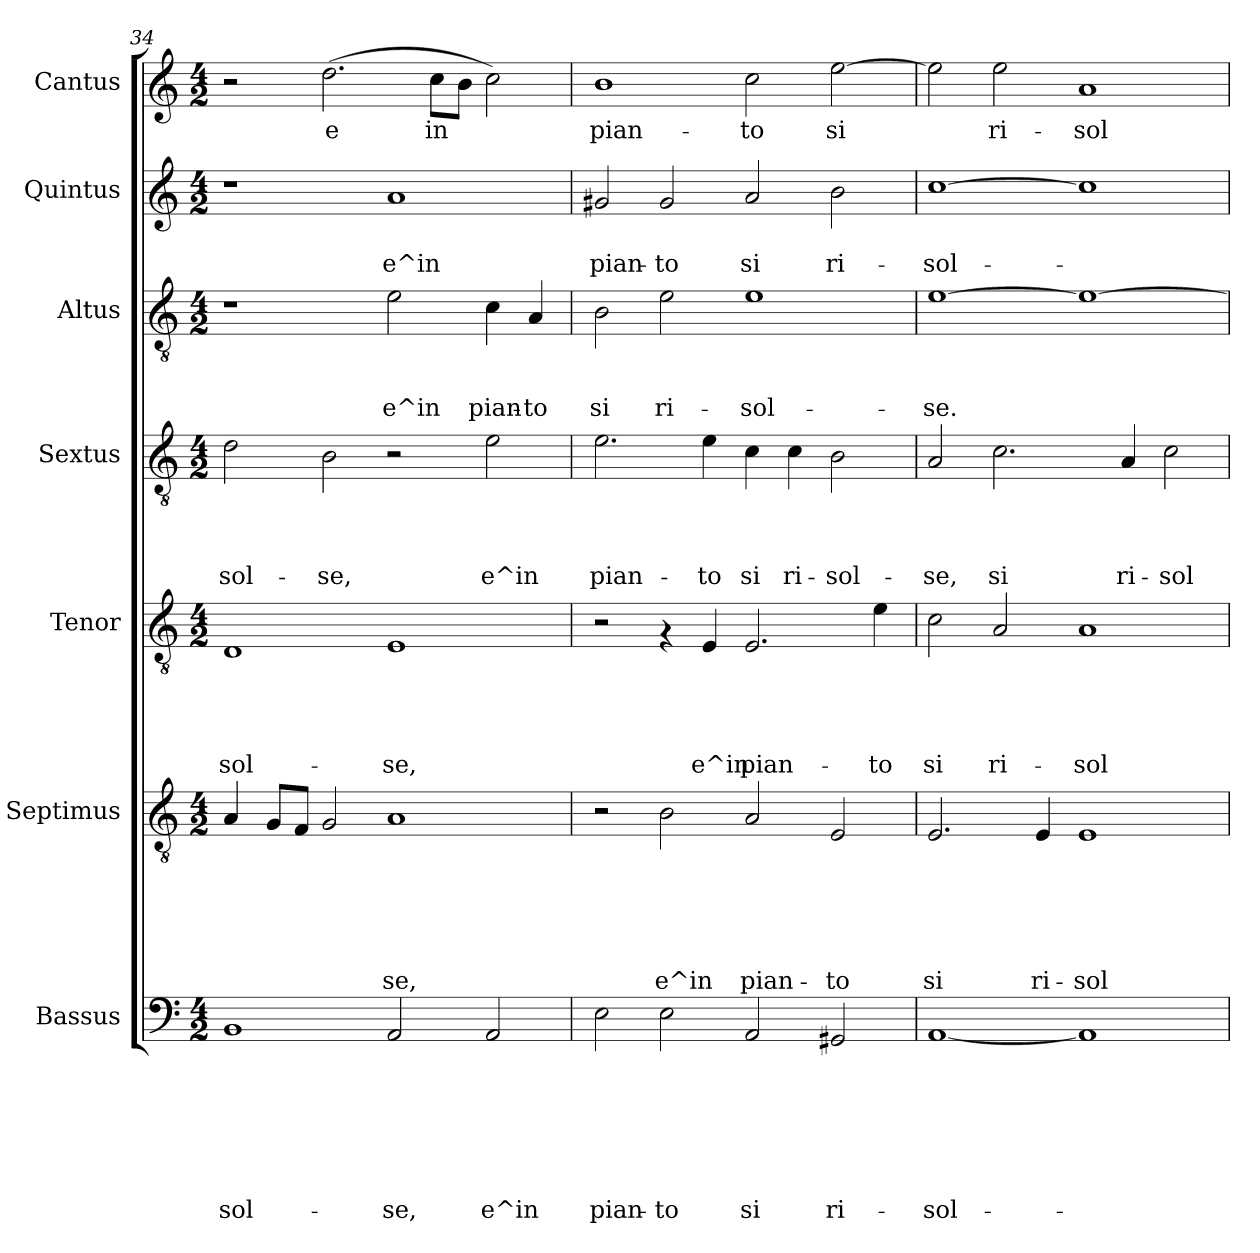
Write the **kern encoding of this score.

**kern	**text	**text	**text	**text	**text	**text	**text	**kern	**text	**text	**text	**text	**text	**text	**kern	**text	**text	**text	**text	**text	**kern	**text	**text	**text	**text	**kern	**text	**text	**text	**kern	**text	**text	**kern	**text
*part7	*part7	*part7	*part7	*part7	*part7	*part7	*part7	*part6	*part6	*part6	*part6	*part6	*part6	*part6	*part5	*part5	*part5	*part5	*part5	*part5	*part4	*part4	*part4	*part4	*part4	*part3	*part3	*part3	*part3	*part2	*part2	*part2	*part1	*part1
*staff7	*staff7	*staff7	*staff7	*staff7	*staff7	*staff7	*staff7	*staff6	*staff6	*staff6	*staff6	*staff6	*staff6	*staff6	*staff5	*staff5	*staff5	*staff5	*staff5	*staff5	*staff4	*staff4	*staff4	*staff4	*staff4	*staff3	*staff3	*staff3	*staff3	*staff2	*staff2	*staff2	*staff1	*staff1
*I"Bassus	*	*	*	*	*	*	*	*I"Septimus	*	*	*	*	*	*	*I"Tenor	*	*	*	*	*	*I"Sextus	*	*	*	*	*I"Altus	*	*	*	*I"Quintus	*	*	*I"Cantus	*
*clefF4	*	*	*	*	*	*	*	*clefGv2	*	*	*	*	*	*	*clefGv2	*	*	*	*	*	*clefGv2	*	*	*	*	*clefGv2	*	*	*	*clefG2	*	*	*clefG2	*
*k[]	*	*	*	*	*	*	*	*k[]	*	*	*	*	*	*	*k[]	*	*	*	*	*	*k[]	*	*	*	*	*k[]	*	*	*	*k[]	*	*	*k[]	*
*C:	*	*	*	*	*	*	*	*C:	*	*	*	*	*	*	*C:	*	*	*	*	*	*C:	*	*	*	*	*C:	*	*	*	*C:	*	*	*C:	*
*M4/2	*	*	*	*	*	*	*	*M4/2	*	*	*	*	*	*	*M4/2	*	*	*	*	*	*M4/2	*	*	*	*	*M4/2	*	*	*	*M4/2	*	*	*M4/2	*
=34	=34	=34	=34	=34	=34	=34	=34	=34	=34	=34	=34	=34	=34	=34	=34	=34	=34	=34	=34	=34	=34	=34	=34	=34	=34	=34	=34	=34	=34	=34	=34	=34	=34	=34
!	!	!	!	!	!	!	!LO:LY:b	!	!	!	!	!	!	!	!	!	!	!	!	!LO:LY:b:rj	!	!	!	!	!LO:LY:b	!	!	!	!	!	!	!	!	!
1BB	.	.	.	.	.	.	-sol-	4A/	.	.	.	.	.	.	1D	.	.	.	.	-sol-	2d\	.	.	.	-sol-	1r	.	.	.	1r	.	.	2r	.
.	.	.	.	.	.	.	.	8G/L	.	.	.	.	.	.	.	.	.	.	.	.	.	.	.	.	.	.	.	.	.	.	.	.	.	.
.	.	.	.	.	.	.	.	8F/J	.	.	.	.	.	.	.	.	.	.	.	.	.	.	.	.	.	.	.	.	.	.	.	.	.	.
!	!	!	!	!	!	!	!	!	!	!	!	!	!	!	!	!	!	!	!	!	!	!	!	!	!LO:LY:b	!	!	!	!	!	!	!	!	!LO:LY:b
.	.	.	.	.	.	.	.	2G/	.	.	.	.	.	.	.	.	.	.	.	.	2B\	.	.	.	-se,	.	.	.	.	.	.	.	(>2.dd\	e
!	!	!	!	!	!	!	!LO:LY:b	!	!	!	!	!	!	!LO:LY:b	!	!	!	!	!	!LO:LY:b:rj	!	!	!	!	!	!	!	!	!LO:LY:b	!	!	!LO:LY:b	!	!
2AA/	.	.	.	.	.	.	-se,	1A	.	.	.	.	.	-se,	1E	.	.	.	.	-se,	2r	.	.	.	.	2e\	.	.	e^in	1a	.	e^in	.	.
!	!	!	!	!	!	!	!	!	!	!	!	!	!	!	!	!	!	!	!	!	!	!	!	!	!	!	!	!	!	!	!	!	!	!LO:LY:b
.	.	.	.	.	.	.	.	.	.	.	.	.	.	.	.	.	.	.	.	.	.	.	.	.	.	.	.	.	.	.	.	.	8cc\L	in
.	.	.	.	.	.	.	.	.	.	.	.	.	.	.	.	.	.	.	.	.	.	.	.	.	.	.	.	.	.	.	.	.	8b\J	.
!	!	!	!	!	!	!	!LO:LY:b	!	!	!	!	!	!	!	!	!	!	!	!	!	!	!	!	!	!LO:LY:b	!	!	!	!LO:LY:b	!	!	!	!	!
2AA/	.	.	.	.	.	.	e^in	.	.	.	.	.	.	.	.	.	.	.	.	.	2e\	.	.	.	e^in	4c\	.	.	pian-	.	.	.	2cc\)	.
!	!	!	!	!	!	!	!	!	!	!	!	!	!	!	!	!	!	!	!	!	!	!	!	!	!	!	!	!	!LO:LY:b	!	!	!	!	!
.	.	.	.	.	.	.	.	.	.	.	.	.	.	.	.	.	.	.	.	.	.	.	.	.	.	4A/	.	.	-to	.	.	.	.	.
=35	=35	=35	=35	=35	=35	=35	=35	=35	=35	=35	=35	=35	=35	=35	=35	=35	=35	=35	=35	=35	=35	=35	=35	=35	=35	=35	=35	=35	=35	=35	=35	=35	=35	=35
!	!	!	!	!	!	!	!LO:LY:b	!	!	!	!	!	!	!	!	!	!	!	!	!	!	!	!	!	!LO:LY:b	!	!	!	!LO:LY:b	!	!	!LO:LY:b	!	!LO:LY:b
2E\	.	.	.	.	.	.	pian-	2r	.	.	.	.	.	.	2r	.	.	.	.	.	2.e\	.	.	.	pian-	2B\	.	.	si	2g#X/	.	pian-	1b	pian-
!	!	!	!	!	!	!	!LO:LY:b	!	!	!	!	!	!	!LO:LY:b	!	!	!	!	!	!	!	!	!	!	!	!	!	!	!LO:LY:b	!	!	!LO:LY:b	!	!
2E\	.	.	.	.	.	.	-to	2B\	.	.	.	.	.	e^in	4rF	.	.	.	.	.	.	.	.	.	.	2e\	.	.	ri-	2g#/	.	-to	.	.
!	!	!	!	!	!	!	!	!	!	!	!	!	!	!	!	!	!	!	!	!LO:LY:b:rj	!	!	!	!	!LO:LY:b	!	!	!	!	!	!	!	!	!
.	.	.	.	.	.	.	.	.	.	.	.	.	.	.	4E/	.	.	.	.	e^in	4e\	.	.	.	-to	.	.	.	.	.	.	.	.	.
!	!	!	!	!	!	!	!LO:LY:b	!	!	!	!	!	!	!LO:LY:b	!	!	!	!	!	!LO:LY:b:rj	!	!	!	!	!LO:LY:b	!	!	!	!LO:LY:b	!	!	!LO:LY:b	!	!LO:LY:b
2AA/	.	.	.	.	.	.	si	2A/	.	.	.	.	.	pian-	2.E/	.	.	.	.	pian-	4c\	.	.	.	si	1e	.	.	-sol-	2a/	.	si	2cc\	-to
!	!	!	!	!	!	!	!	!	!	!	!	!	!	!	!	!	!	!	!	!	!	!	!	!	!LO:LY:b	!	!	!	!	!	!	!	!	!
.	.	.	.	.	.	.	.	.	.	.	.	.	.	.	.	.	.	.	.	.	4c\	.	.	.	ri-	.	.	.	.	.	.	.	.	.
!	!	!	!	!	!	!	!LO:LY:b	!	!	!	!	!	!	!LO:LY:b	!	!	!	!	!	!	!	!	!	!	!LO:LY:b	!	!	!	!	!	!	!LO:LY:b	!	!LO:LY:b
2GG#X/	.	.	.	.	.	.	ri-	2E/	.	.	.	.	.	-to	.	.	.	.	.	.	2B\	.	.	.	-sol-	.	.	.	.	2b\	.	ri-	[>2ee\	si
!	!	!	!	!	!	!	!	!	!	!	!	!	!	!	!	!	!	!	!	!LO:LY:b:rj	!	!	!	!	!	!	!	!	!	!	!	!	!	!
.	.	.	.	.	.	.	.	.	.	.	.	.	.	.	4e\	.	.	.	.	-to	.	.	.	.	.	.	.	.	.	.	.	.	.	.
=36	=36	=36	=36	=36	=36	=36	=36	=36	=36	=36	=36	=36	=36	=36	=36	=36	=36	=36	=36	=36	=36	=36	=36	=36	=36	=36	=36	=36	=36	=36	=36	=36	=36	=36
!	!	!	!	!	!	!	!LO:LY:b	!	!	!	!	!	!	!LO:LY:b	!	!	!	!	!	!LO:LY:b:rj	!	!	!	!	!LO:LY:b	!	!	!	!LO:LY:b	!	!	!LO:LY:b	!	!
[<1AA	.	.	.	.	.	.	-sol-	2.E/	.	.	.	.	.	si	2c\	.	.	.	.	si	2A/	.	.	.	-se,	[>1e	.	.	-se.	[>1cc	.	-sol-	2ee\]	.
!	!	!	!	!	!	!	!	!	!	!	!	!	!	!	!	!	!	!	!	!LO:LY:b:rj	!	!	!	!	!LO:LY:b	!	!	!	!	!	!	!	!	!LO:LY:b
.	.	.	.	.	.	.	.	.	.	.	.	.	.	.	2A/	.	.	.	.	ri-	2.c\	.	.	.	si	.	.	.	.	.	.	.	2ee\	ri-
!	!	!	!	!	!	!	!	!	!	!	!	!	!	!LO:LY:b	!	!	!	!	!	!	!	!	!	!	!	!	!	!	!	!	!	!	!	!
.	.	.	.	.	.	.	.	4E/	.	.	.	.	.	ri-	.	.	.	.	.	.	.	.	.	.	.	.	.	.	.	.	.	.	.	.
!	!	!	!	!	!	!	!	!	!	!	!	!	!	!LO:LY:b	!	!	!	!	!	!LO:LY:b:rj	!	!	!	!	!	!	!	!	!	!	!	!	!	!LO:LY:b
1AA]	.	.	.	.	.	.	.	1E	.	.	.	.	.	-sol-	1A	.	.	.	.	-sol-	.	.	.	.	.	1e_	.	.	.	1cc]	.	.	1a	-sol-
!	!	!	!	!	!	!	!	!	!	!	!	!	!	!	!	!	!	!	!	!	!	!	!	!	!LO:LY:b	!	!	!	!	!	!	!	!	!
.	.	.	.	.	.	.	.	.	.	.	.	.	.	.	.	.	.	.	.	.	4A/	.	.	.	ri-	.	.	.	.	.	.	.	.	.
!	!	!	!	!	!	!	!	!	!	!	!	!	!	!	!	!	!	!	!	!	!	!	!	!	!LO:LY:b	!	!	!	!	!	!	!	!	!
.	.	.	.	.	.	.	.	.	.	.	.	.	.	.	.	.	.	.	.	.	2c\	.	.	.	-sol-	.	.	.	.	.	.	.	.	.
=	=	=	=	=	=	=	=	=	=	=	=	=	=	=	=	=	=	=	=	=	=	=	=	=	=	=	=	=	=	=	=	=	=	=
*-	*-	*-	*-	*-	*-	*-	*-	*-	*-	*-	*-	*-	*-	*-	*-	*-	*-	*-	*-	*-	*-	*-	*-	*-	*-	*-	*-	*-	*-	*-	*-	*-	*-	*-
